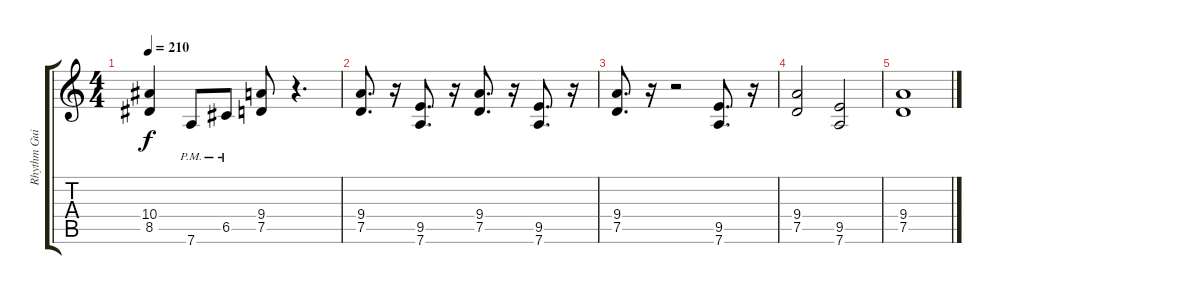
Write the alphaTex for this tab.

\track ("Rhythm Guitar" "Rhythm Gui") {instrument distortionguitar}
\staff {score tabs}
\tuning (D4 A3 F3 C3 G2 D2) {hide}
\ts (4 4)
\tempo 210
\clef g2
\ks c
(10.4 8.5).4{dy f} 7.6{pm}.8 6.5{pm}.8 (9.4 7.5).8 r.4{d} |
(9.4 7.5).8{d} r.16 (9.5 7.6).8{d} r.16 (9.4 7.5).8{d} r.16 (9.5 7.6).8{d} r.16 |
(9.4 7.5).8{d} r.16 r.2 (9.5 7.6).8{d} r.16 |
(9.4 7.5).2 (9.5 7.6).2 |
(9.4 7.5).1
